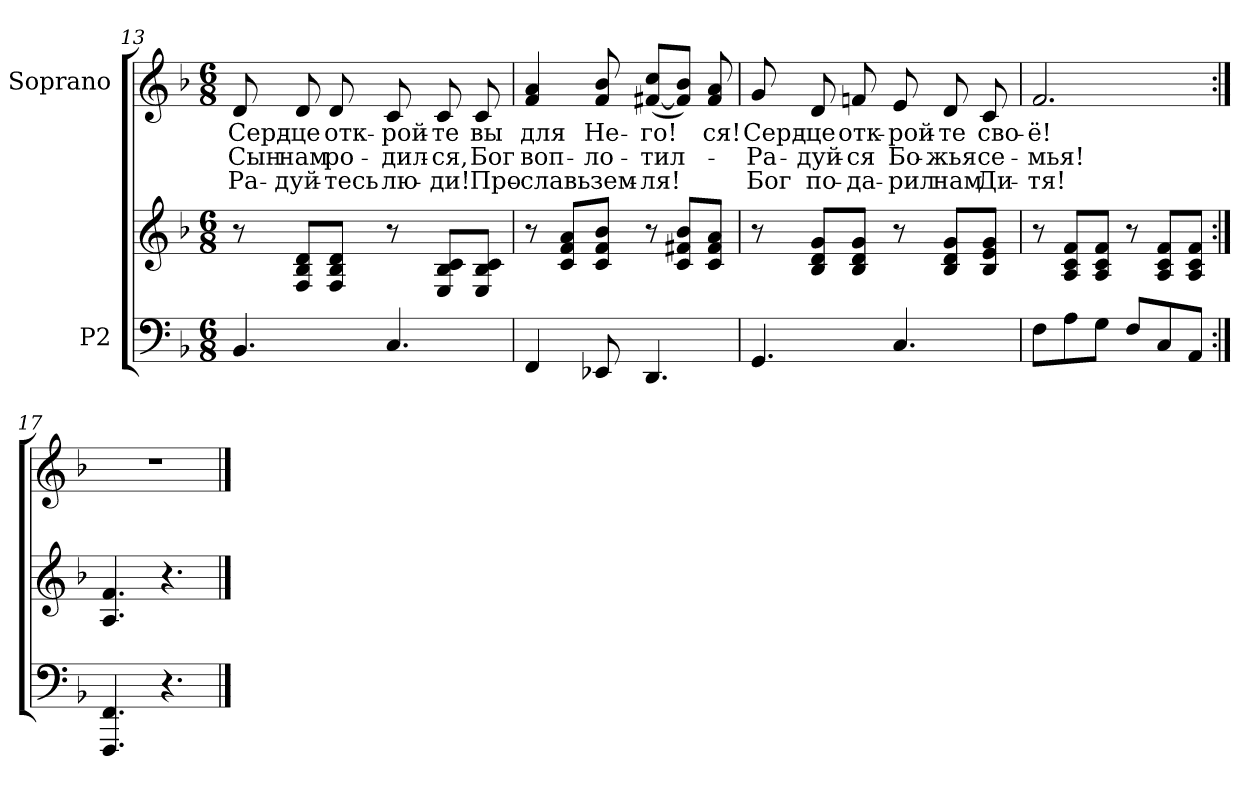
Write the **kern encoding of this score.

**kern	**kern	**kern	**text	**text	**text
*part2	*part2	*part1	*part1	*part1	*part1
*staff3	*staff2	*staff1	*staff1	*staff1	*staff1
*I"P2	*	*I"Soprano	*	*	*
!!LO:LB:g=z
*clefF4	*clefG2	*clefG2	*	*	*
*k[b-]	*k[b-]	*k[b-]	*	*	*
*F:	*F:	*F:	*	*	*
*M6/8	*M6/8	*M6/8	*	*	*
=13	=13	=13	=13	=13	=13
!	!	!	!LO:LY:b:color=#000000	!LO:LY:b:color=#000000	!LO:LY:b:color=#000000
4.BB-i/	8r	8di/	Серд-	Сын	Ра-
!	!	!	!LO:LY:b:color=#000000	!LO:LY:b:color=#000000	!LO:LY:b:color=#000000
.	8Fi/ 8B-i 8diL	8di/	-це	нам	-дуй-
!	!	!	!LO:LY:b:color=#000000	!LO:LY:b:color=#000000	!LO:LY:b:color=#000000
.	8Fi/ 8B-i 8diJ	8di/	отк-	ро-	-тесь
!	!	!	!LO:LY:b:color=#000000	!LO:LY:b:color=#000000	!LO:LY:b:color=#000000
4.Ci/	8r	8ci/	-рой-	-дил-	лю-
!	!	!	!LO:LY:b:color=#000000	!LO:LY:b:color=#000000	!LO:LY:b:color=#000000
.	8Ei/ 8B-i 8ciL	8ci/	-те	-ся,	-ди!
!	!	!	!LO:LY:b:color=#000000	!LO:LY:b:color=#000000	!LO:LY:b:color=#000000
.	8Ei/ 8B-i 8ciJ	8ci/	вы	Бог	Про-
=14	=14	=14	=14	=14	=14
!	!	!	!LO:LY:b:color=#000000	!LO:LY:b:color=#000000	!LO:LY:b:color=#000000
4FFi/	8r	4fi/ 4ai	для	воп-	-славь
.	8ci/ 8fi 8aiL	.	.	.	.
!	!	!	!LO:LY:b:color=#000000	!LO:LY:b:color=#000000	!LO:LY:b:color=#000000
8EE-Xi/	8ci/ 8fi 8b-iJ	8fi/ 8b-i	Не-	-ло-	зем-
!	!	!	!LO:LY:b:color=#000000	!LO:LY:b:color=#000000	!LO:LY:b:color=#000000
4.DDi/	8r	([<8f#Xi/ 8cciL	-го!	-тил-	-ля!
.	8ci/ 8f#Xi 8b-iL	8f#i/] 8b-iJ)	.	.	.
!	!	!	!LO:LY:b:color=#000000	!	!
.	8ci/ 8f#i 8aiJ	8f#i/ 8ai	-ся!	.	.
!!LO:LB:g=z
=15	=15	=15	=15	=15	=15
!	!	!	!LO:LY:b:color=#000000	!LO:LY:b:color=#000000	!LO:LY:b:color=#000000
4.GGi/	8r	8gi/	Серд-	Ра-	Бог
!	!	!	!LO:LY:b:color=#000000	!LO:LY:b:color=#000000	!LO:LY:b:color=#000000
.	8B-i/ 8di 8giL	8di/	-це	-дуй-	по-
!	!	!	!LO:LY:b:color=#000000	!LO:LY:b:color=#000000	!LO:LY:b:color=#000000
.	8B-i/ 8di 8giJ	8fni/	отк-	-ся	-да-
!	!	!	!LO:LY:b:color=#000000	!LO:LY:b:color=#000000	!LO:LY:b:color=#000000
4.Ci/	8r	8ei/	-рой-	Бо-	-рил
!	!	!	!LO:LY:b:color=#000000	!LO:LY:b:color=#000000	!LO:LY:b:color=#000000
.	8B-i/ 8di 8giL	8di/	-те	-жья	нам
!	!	!	!LO:LY:b:color=#000000	!LO:LY:b:color=#000000	!LO:LY:b:color=#000000
.	8B-i/ 8ei 8giJ	8ci/	сво-	се-	Ди-
=16	=16	=16	=16	=16	=16
!	!	!	!LO:LY:b:color=#000000	!LO:LY:b:color=#000000	!LO:LY:b:color=#000000
8Fi\L	8r	2.fi/	-ё!	-мья!	-тя!
8Ai\	8Ai/ 8ci 8fiL	.	.	.	.
8Gi\J	8Ai/ 8ci 8fiJ	.	.	.	.
8Fi/L	8r	.	.	.	.
8Ci/	8Ai/ 8ci 8fiL	.	.	.	.
8AAi/J	8Ai/ 8ci 8fiJ	.	.	.	.
=17:|!	=17:|!	=17:|!	=17:|!	=17:|!	=17:|!
!	!	!LO:N:vis=1	!	!	!
4.FFFi/ 4.FFi	4.Ai/ 4.fi	2.r	.	.	.
4.r	4.r	.	.	.	.
==	==	==	==	==	==
*-	*-	*-	*-	*-	*-
